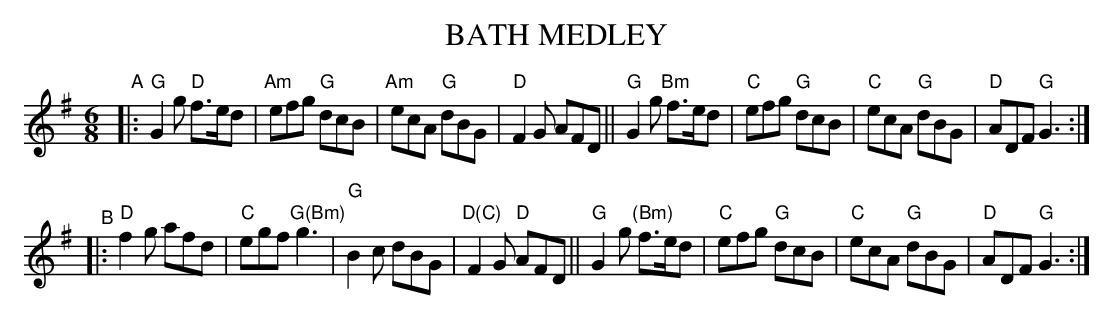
X:1
T: BATH MEDLEY
M: 6/8
L: 1/8
K: G
"A"|:\
"G"G2g "D"f>ed | "Am"efg "G"dcB | "Am"ecA "G"dBG | "D"F2G AFD ||\
"G"G2g "Bm"f>ed | "C"efg "G"dcB | "C"ecA "G"dBG | "D"ADF "G"G3 :|
"^B"|:\
"D"f2g afd | "C"egf "G(Bm)"g3 | "G"B2c dBG | "D(C)"F2G "D"AFD ||\
"G"G2g "(Bm)"f>ed | "C"efg "G"dcB | "C"ecA "G"dBG | "D"ADF "G"G3 :|
